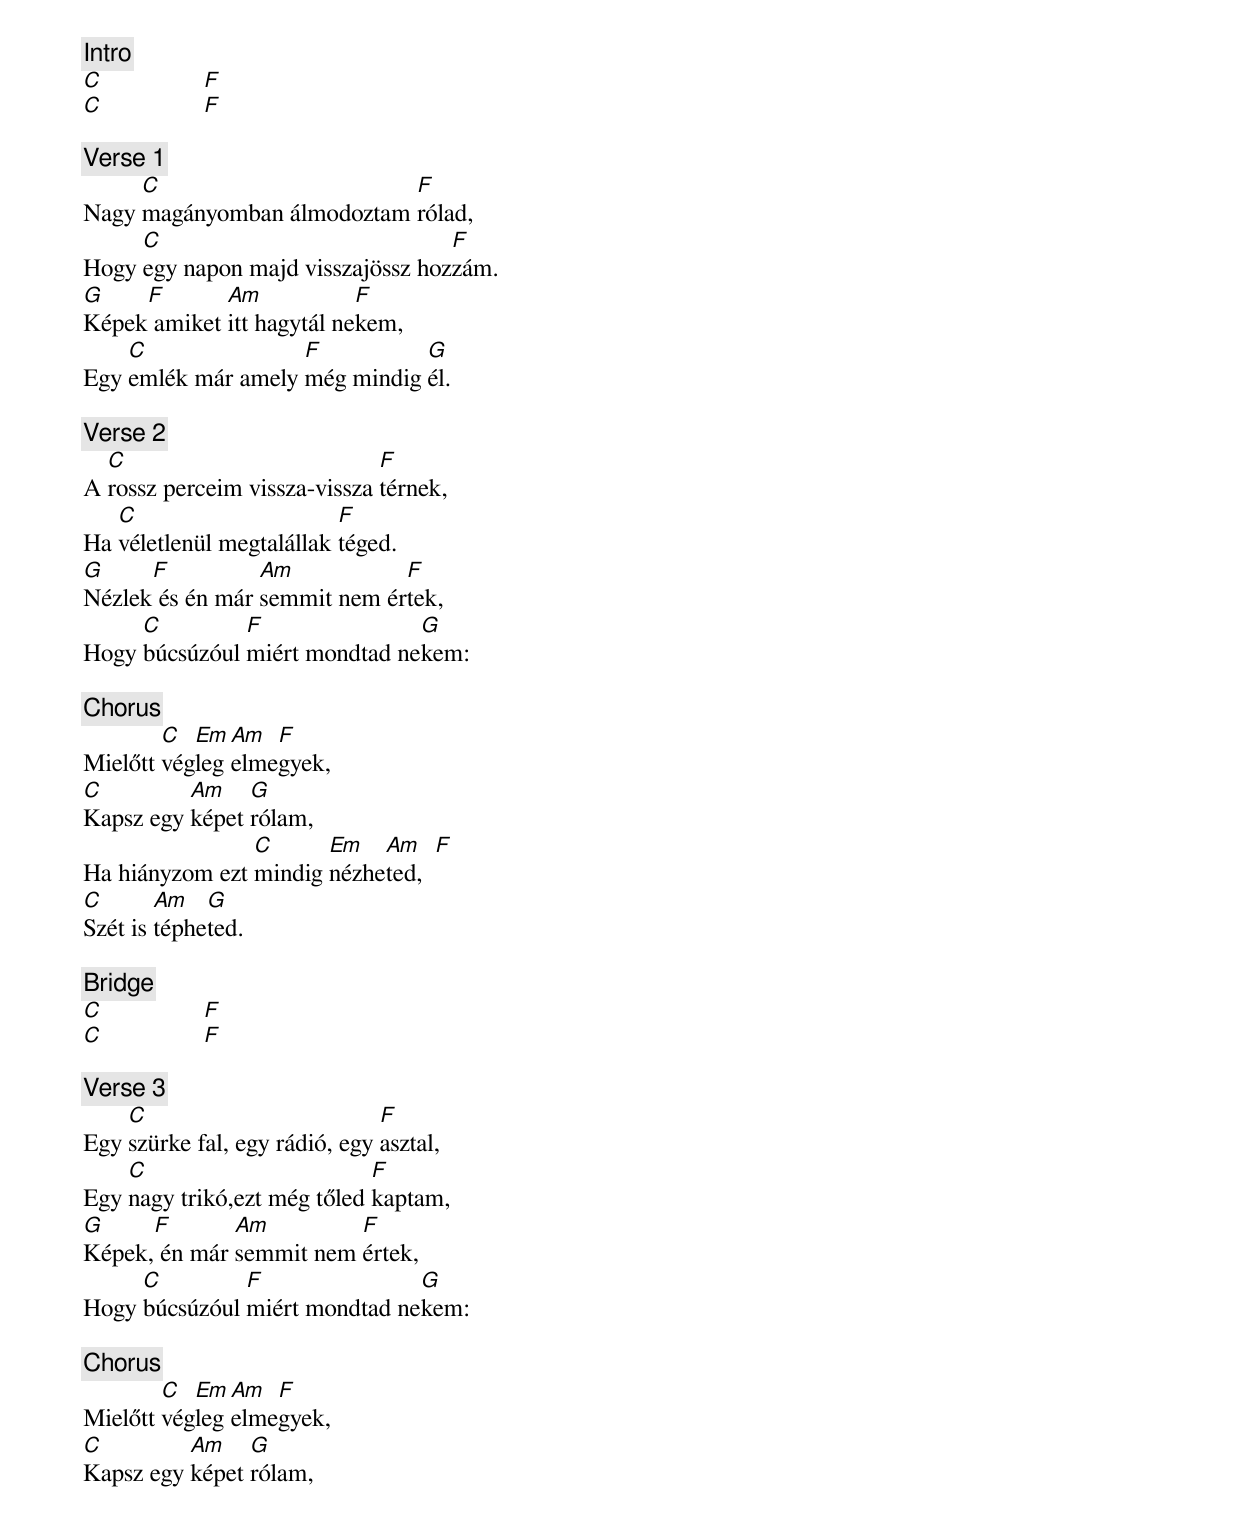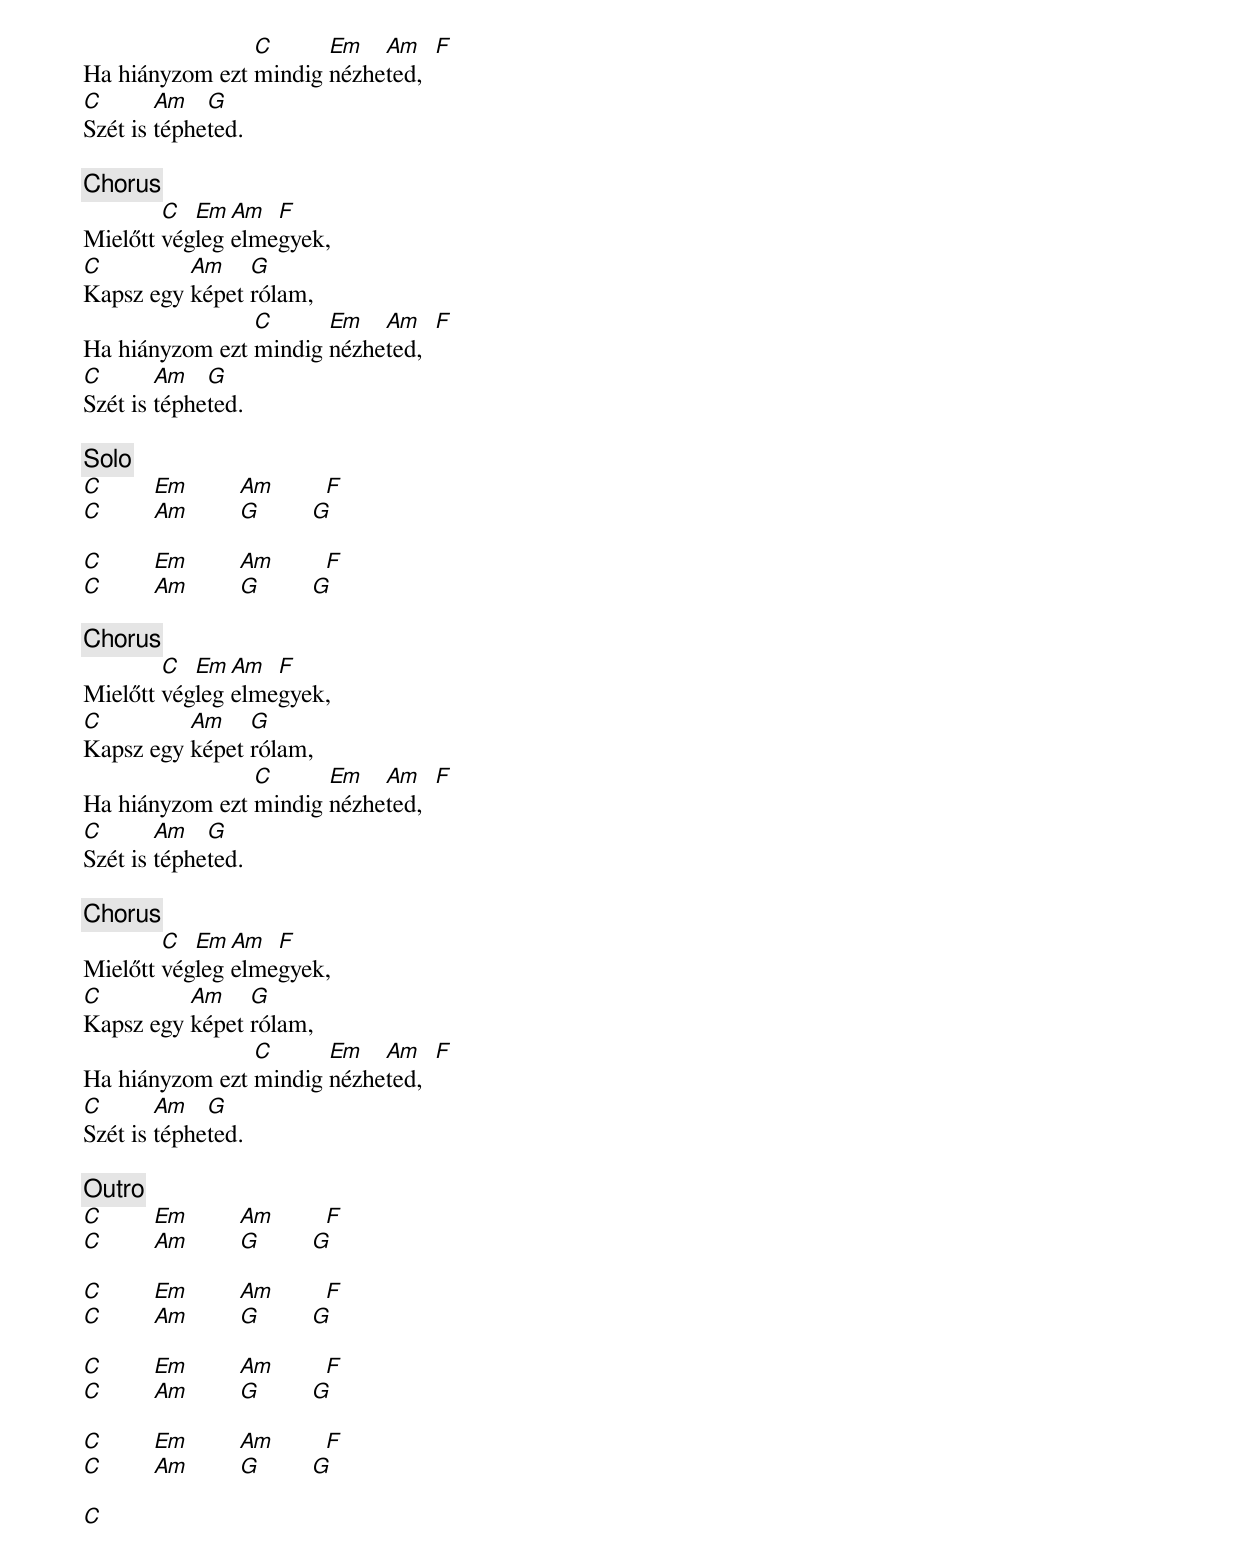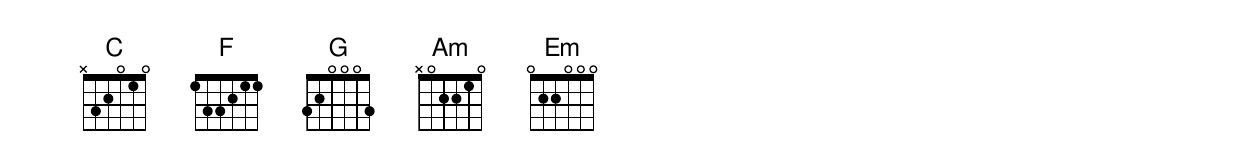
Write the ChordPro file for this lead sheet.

{c: Intro}
[C]                [F]
[C]                [F]

{c: Verse 1}
Nagy [C]magányomban álmodoztam [F]rólad,
Hogy [C]egy napon majd visszajössz hoz[F]zám.
[G]Képek[F] amiket [Am]itt hagytál ne[F]kem,
Egy [C]emlék már amely [F]még mindig [G]él.

{c: Verse 2}
A [C]rossz perceim vissza-vissza [F]térnek,
Ha [C]véletlenül megtalállak [F]téged.
[G]Nézlek[F] és én már [Am]semmit nem ér[F]tek,
Hogy [C]búcsúzóul [F]miért mondtad ne[G]kem:

{c: Chorus}
Mielőtt [C]vég[Em]leg [Am]elme[F]gyek,
[C]Kapsz egy [Am]képet [G]rólam,
Ha hiányzom ezt [C]mindig [Em]nézhe[Am]ted,  [F]
[C]Szét is [Am]téphe[G]ted.

{c: Bridge}
[C]                [F]
[C]                [F]

{c: Verse 3}
Egy [C]szürke fal, egy rádió, egy [F]asztal,
Egy [C]nagy trikó,ezt még tőled [F]kaptam,
[G]Képek,[F] én már [Am]semmit nem [F]értek,
Hogy [C]búcsúzóul [F]miért mondtad ne[G]kem:

{c: Chorus}
Mielőtt [C]vég[Em]leg [Am]elme[F]gyek,
[C]Kapsz egy [Am]képet [G]rólam,
Ha hiányzom ezt [C]mindig [Em]nézhe[Am]ted,  [F]
[C]Szét is [Am]téphe[G]ted.

{c: Chorus}
Mielőtt [C]vég[Em]leg [Am]elme[F]gyek,
[C]Kapsz egy [Am]képet [G]rólam,
Ha hiányzom ezt [C]mindig [Em]nézhe[Am]ted,  [F]
[C]Szét is [Am]téphe[G]ted.

{c: Solo}
[C]        [Em]        [Am]        [F]
[C]        [Am]        [G]        [G]

[C]        [Em]        [Am]        [F]
[C]        [Am]        [G]        [G]

{c: Chorus}
Mielőtt [C]vég[Em]leg [Am]elme[F]gyek,
[C]Kapsz egy [Am]képet [G]rólam,
Ha hiányzom ezt [C]mindig [Em]nézhe[Am]ted,  [F]
[C]Szét is [Am]téphe[G]ted.

{c: Chorus}
Mielőtt [C]vég[Em]leg [Am]elme[F]gyek,
[C]Kapsz egy [Am]képet [G]rólam,
Ha hiányzom ezt [C]mindig [Em]nézhe[Am]ted,  [F]
[C]Szét is [Am]téphe[G]ted.

{c: Outro}
[C]        [Em]        [Am]        [F]
[C]        [Am]        [G]        [G]

[C]        [Em]        [Am]        [F]
[C]        [Am]        [G]        [G]

[C]        [Em]        [Am]        [F]
[C]        [Am]        [G]        [G]

[C]        [Em]        [Am]        [F]
[C]        [Am]        [G]        [G]

[C]
